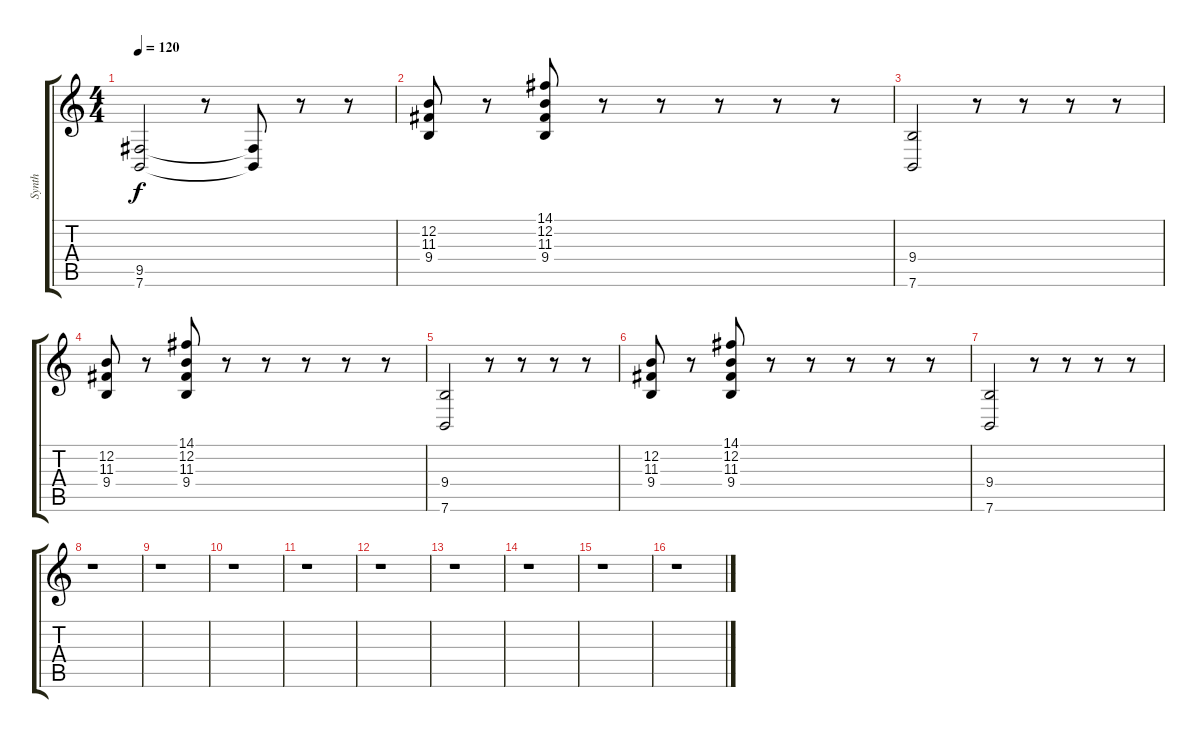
\track ("Synth" "Synth") {instrument lead1square}
\staff {score tabs}
\tuning (E4 B3 G3 D3 A2 E2) {hide}
\ts (4 4)
\tempo 120
\clef g2
\ks c
(9.5 7.6).2{dy f} r.8 (9.5{t} 7.6{t}).8 r.8 r.8 |
(12.2 11.3 9.4).8 r.8 (14.1 12.2 11.3 9.4).8 r.8 r.8 r.8 r.8 r.8 |
(9.4 7.6).2 r.8 r.8 r.8 r.8 |
(12.2 11.3 9.4).8 r.8 (14.1 12.2 11.3 9.4).8 r.8 r.8 r.8 r.8 r.8 |
(9.4 7.6).2 r.8 r.8 r.8 r.8 |
(12.2 11.3 9.4).8 r.8 (14.1 12.2 11.3 9.4).8 r.8 r.8 r.8 r.8 r.8 |
(9.4 7.6).2 r.8 r.8 r.8 r.8 |
r.1 |
r.1 |
r.1 |
r.1 |
r.1 |
r.1 |
r.1 |
r.1 |
r.1
